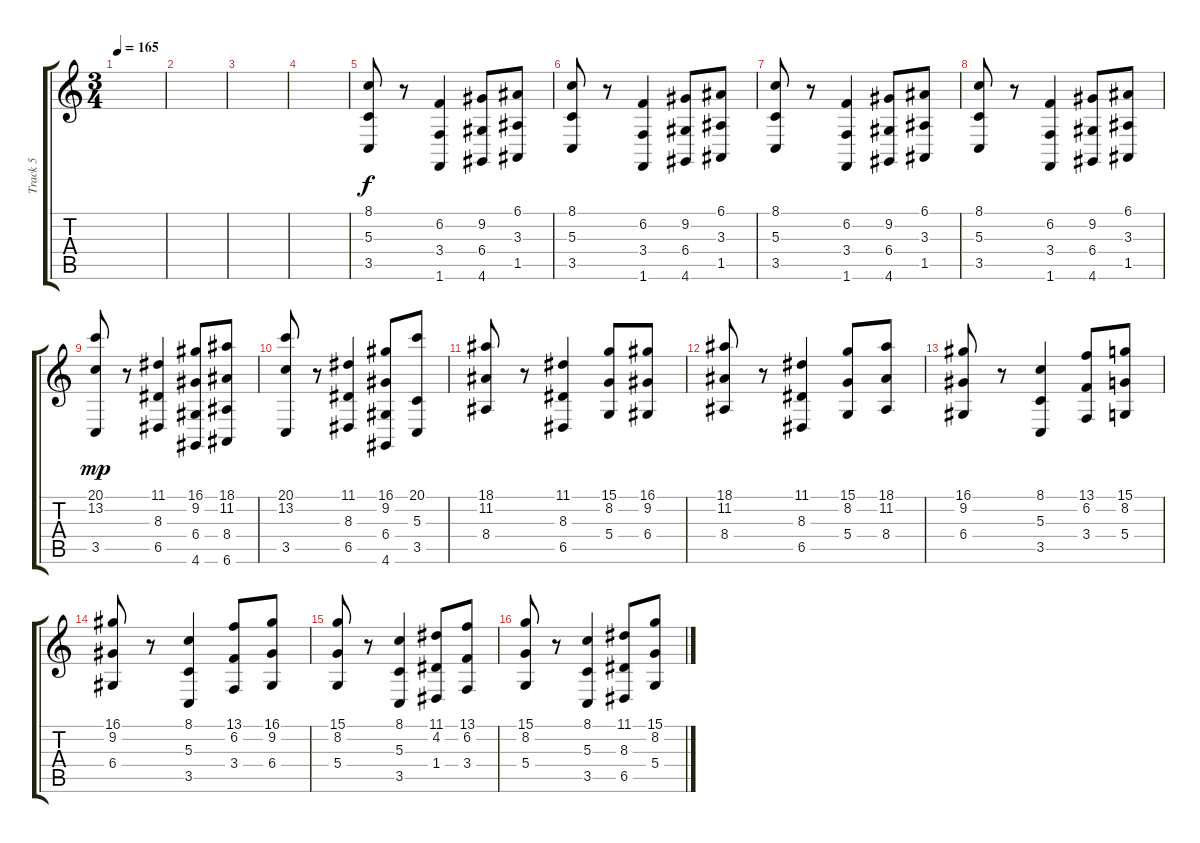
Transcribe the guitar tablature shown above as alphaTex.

\track ("Track 5" "Track 5") {instrument stringensemble1}
\staff {score tabs}
\tuning (E4 B3 G3 D3 A2 E2) {hide}
\ts (3 4)
\tempo 165
\clef g2
\ks c
|
|
|
|
(8.1 5.3 3.5).8 r.8 (6.2 3.4 1.6).4 (9.2 6.4 4.6).8 (6.1 3.3 1.5).8 |
(8.1 5.3 3.5).8 r.8 (6.2 3.4 1.6).4 (9.2 6.4 4.6).8 (6.1 3.3 1.5).8 |
(8.1 5.3 3.5).8 r.8 (6.2 3.4 1.6).4 (9.2 6.4 4.6).8 (6.1 3.3 1.5).8 |
(8.1 5.3 3.5).8 r.8 (6.2 3.4 1.6).4 (9.2 6.4 4.6).8 (6.1 3.3 1.5).8 |
(20.1 13.2 3.5).8{dy mp} r.8 (11.1 8.3 6.5).4 (16.1 9.2 6.4 4.6).8 (18.1 11.2 8.4 6.6).8 |
(20.1 13.2 3.5).8 r.8 (11.1 8.3 6.5).4 (16.1 9.2 6.4 4.6).8 (20.1 5.3 3.5).8 |
(18.1 11.2 8.4).8 r.8 (11.1 8.3 6.5).4 (15.1 8.2 5.4).8 (16.1 9.2 6.4).8 |
(18.1 11.2 8.4).8 r.8 (11.1 8.3 6.5).4 (15.1 8.2 5.4).8 (18.1 11.2 8.4).8 |
(16.1 9.2 6.4).8 r.8 (8.1 5.3 3.5).4 (13.1 6.2 3.4).8 (15.1 8.2 5.4).8 |
(16.1 9.2 6.4).8 r.8 (8.1 5.3 3.5).4 (13.1 6.2 3.4).8 (16.1 9.2 6.4).8 |
(15.1 8.2 5.4).8 r.8 (8.1 5.3 3.5).4 (11.1 4.2 1.4).8 (13.1 6.2 3.4).8 |
(15.1 8.2 5.4).8 r.8 (8.1 5.3 3.5).4 (11.1 8.3 6.5).8 (15.1 8.2 5.4).8
